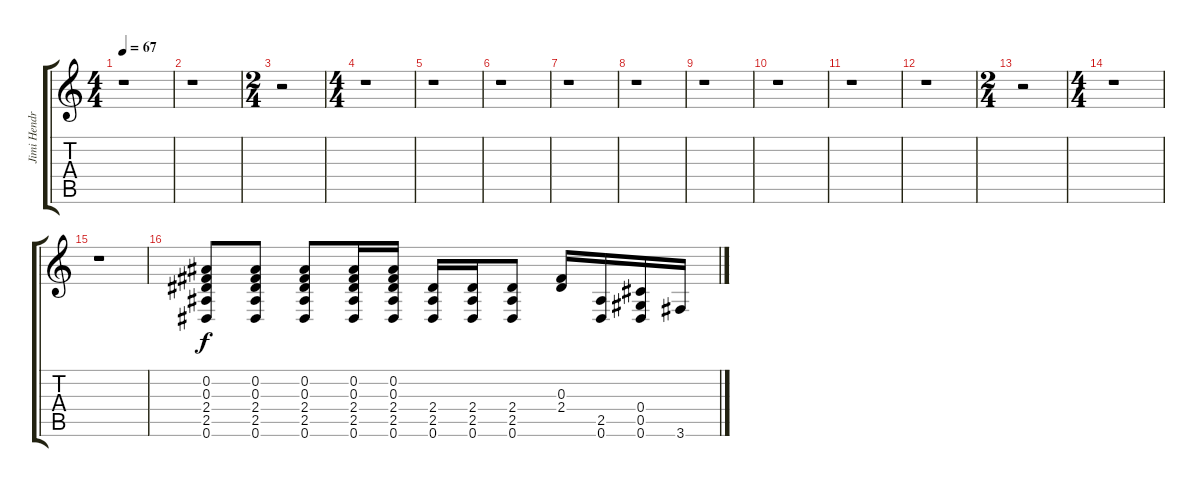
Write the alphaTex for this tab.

\track ("Jimi Hendrix" "Jimi Hendr") {instrument overdrivenguitar}
\staff {score tabs}
\tuning (Eb4 Bb3 Gb3 Db3 Ab2 Eb2) {hide}
\ts (4 4)
\tempo 67
\clef g2
\ks c
r.1{dy f} |
r.1 |
\ts (2 4)
r.2 |
\ts (4 4)
r.1 |
r.1 |
r.1 |
r.1 |
r.1 |
r.1 |
r.1 |
r.1 |
r.1 |
\ts (2 4)
r.2 |
\ts (4 4)
r.1 |
r.1 |
(0.2 0.3 2.4 2.5 0.6).8 (0.2 0.3 2.4 2.5 0.6).8 (0.2 0.3 2.4 2.5 0.6).8 (0.2 0.3 2.4 2.5 0.6).16 (0.2 0.3 2.4 2.5 0.6).16 (2.4 2.5 0.6).16 (2.4 2.5 0.6).16 (2.4 2.5 0.6).8 (0.3 2.4).16 (2.5 0.6).16 (0.4 0.5 0.6).16 3.6.16
